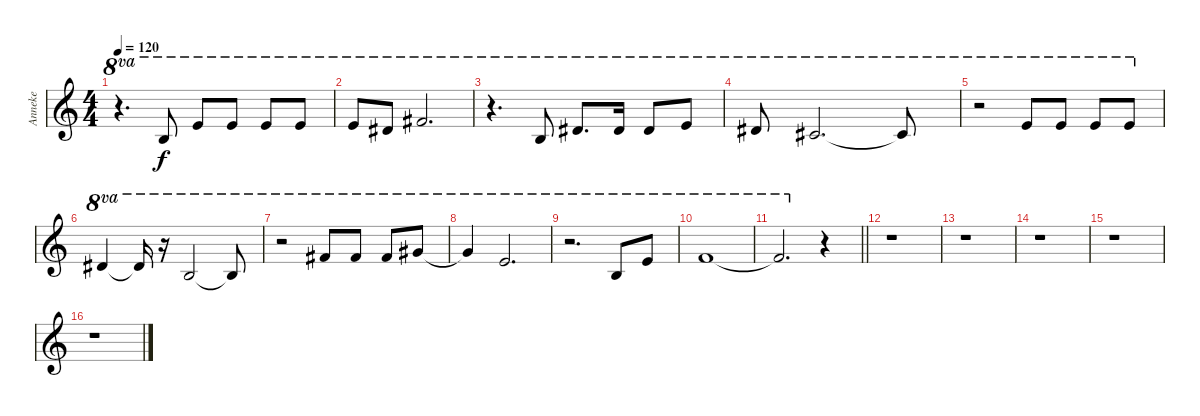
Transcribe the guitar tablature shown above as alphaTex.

\track ("Anneke" "Anneke") {instrument flute}
\staff {score}
\tuning (Eb4 B3 Gb3 B2 Gb2 B1) {hide}
\ts (4 4)
\tempo 120
\clef g2
\ks c
r.4{d ot 8va dy f} 17.3.8{ot 8va} 17.2.8{ot 8va} 17.2.8{ot 8va} 17.2.8{ot 8va} 17.2.8{ot 8va} |
17.2.8{ot 8va} 16.2.8{ot 8va} 15.1.2{d ot 8va} |
r.4{d ot 8va} 17.3.8{ot 8va} 16.2.8{d ot 8va} 16.2.16{ot 8va} 16.2.8{ot 8va} 17.2.8{ot 8va} |
16.2.8{ot 8va} 14.2.2{d ot 8va} 14.2{t}.8{ot 8va} |
r.2{ot 8va} 13.1.8{ot 8va} 13.1.8{ot 8va} 13.1.8{ot 8va} 13.1.8{ot 8va} |
12.1.4{ot 8va} 12.1{t}.16{ot 8va} r.16{ot 8va} 12.2.2{ot 8va} 12.2{t}.8{ot 8va} |
r.2{ot 8va} 15.1.8{ot 8va} 15.1.8{ot 8va} 15.1.8{ot 8va} 17.1.8{ot 8va} |
17.1{t}.4{ot 8va} 17.2.2{d ot 8va} |
r.2{d ot 8va} 17.3.8{ot 8va} 17.2.8{ot 8va} |
18.2.1{ot 8va} |
\barLineRight lightlight
18.2{t}.2{d ot 8va} r.4 |
r.1 |
r.1 |
r.1 |
r.1 |
r.1
